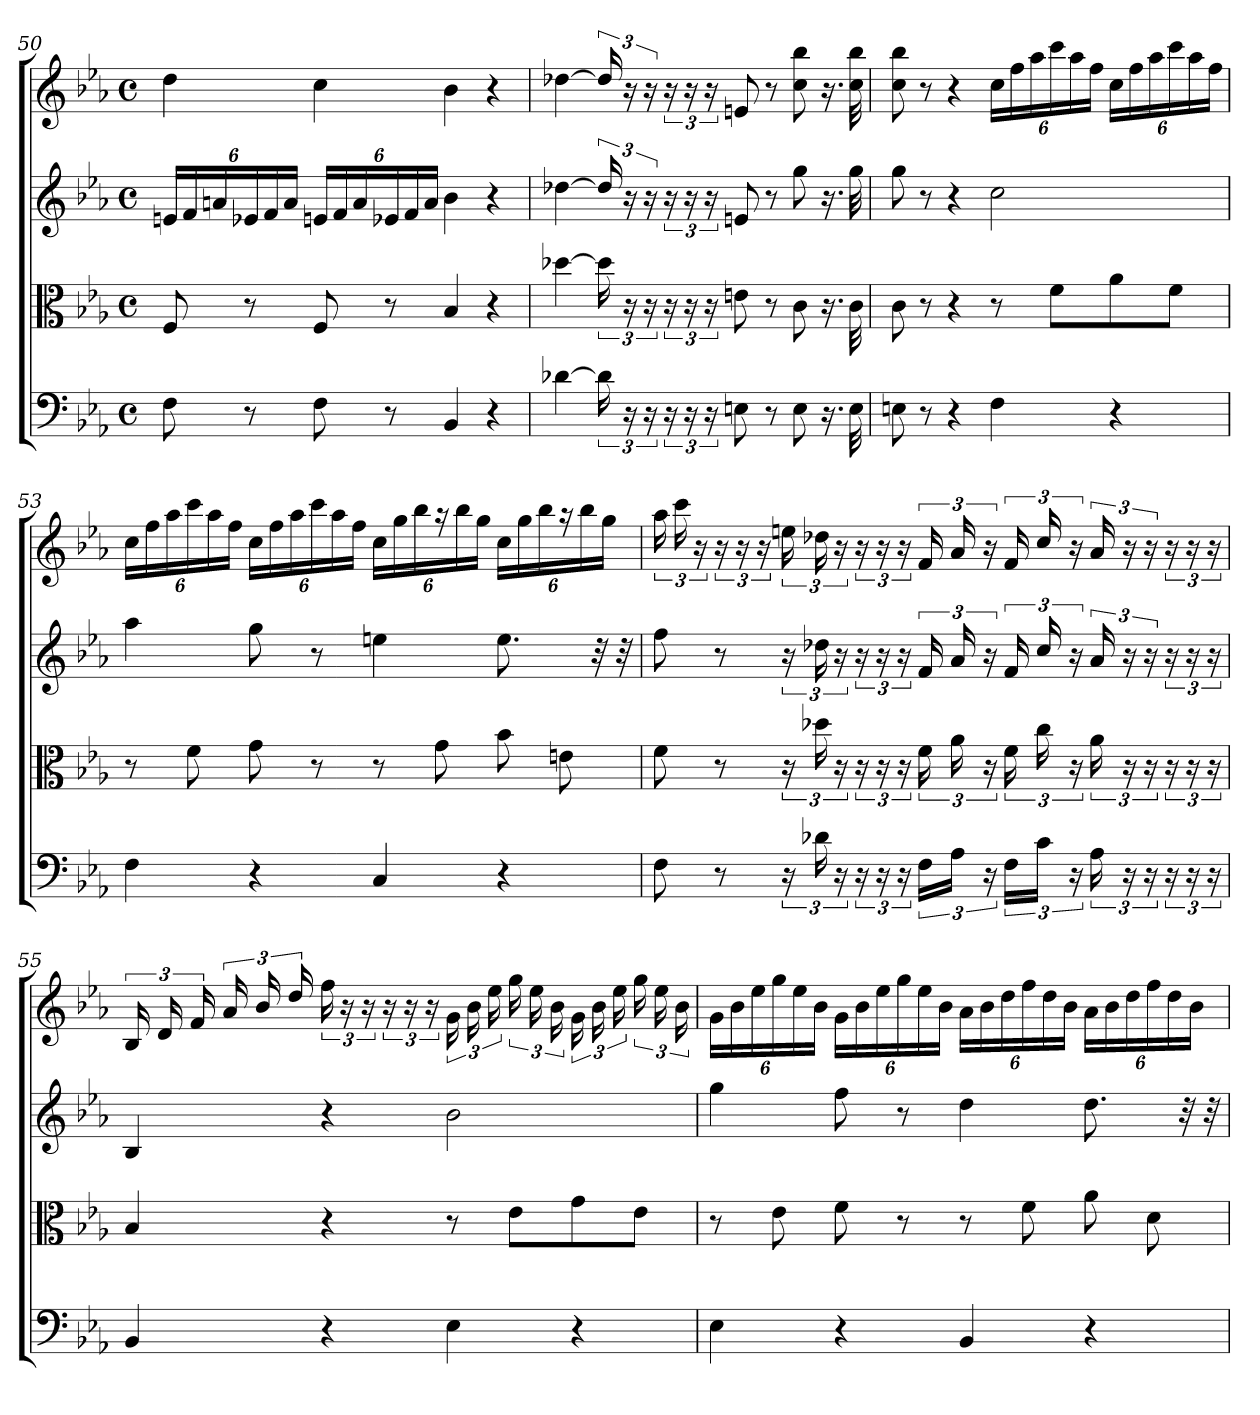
**kern	**kern	**kern	**kern
*part4	*part3	*part2	*part1
*staff4	*staff3	*staff2	*staff1
*clefF4	*clefC3	*clefG2	*clefG2
*k[b-e-a-]	*k[b-e-a-]	*k[b-e-a-]	*k[b-e-a-]
*c:	*c:	*c:	*c:
*M4/4	*M4/4	*M4/4	*M4/4
*met(c)	*met(c)	*met(c)	*met(c)
=50	=50	=50	=50
8F\	8F/	24en/LL	4dd\
.	.	24f/	.
.	.	24an/	.
8r	8r	24e-X/	.
.	.	24f/	.
.	.	24a/JJ	.
8F\	8F/	24en/LL	4cc\
.	.	24f/	.
.	.	24a/	.
8r	8r	24e-X/	.
.	.	24f/	.
.	.	24a/JJ	.
4BB-/	4B-/	4b-\	4b-\
4r	4r	4r	4r
=51	=51	=51	=51
[4d-X\	[4dd-X\	[4dd-X\	[4dd-X\
24d-\]	24dd-\]	24dd-/]	24dd-/]
24r	24r	24r	24r
24r	24r	24r	24r
24r	24r	24r	24r
24r	24r	24r	24r
24r	24r	24r	24r
8En\	8en\	8en/	8en/
8r	8r	8r	8r
8E\	8c\	8gg\	8cc\ 8bb-\
16.r	16.r	16.r	16.r
32E\	32c\	32gg\	32cc\ 32bb-\
=52	=52	=52	=52
8En\	8c\	8gg\	8cc\ 8bb-\
8r	8r	8r	8r
4r	4r	4r	4r
4F\	8r	2cc\	24cc\LL
.	.	.	24ff\
.	.	.	24aa-\
.	8f\L	.	24ccc\
.	.	.	24aa-\
.	.	.	24ff\JJ
4r	8a-\	.	24cc\LL
.	.	.	24ff\
.	.	.	24aa-\
.	8f\J	.	24ccc\
.	.	.	24aa-\
.	.	.	24ff\JJ
=53	=53	=53	=53
4F\	8r	4aa-\	24cc\LL
.	.	.	24ff\
.	.	.	24aa-\
.	8f\	.	24ccc\
.	.	.	24aa-\
.	.	.	24ff\JJ
4r	8g\	8gg\	24cc\LL
.	.	.	24ff\
.	.	.	24aa-\
.	8r	8r	24ccc\
.	.	.	24aa-\
.	.	.	24ff\JJ
4C/	8r	4een\	24cc\LL
.	.	.	24gg\
.	.	.	24bb-\
.	8g\	.	24r
.	.	.	24bb-\
.	.	.	24gg\JJ
4r	8b-\	8.ee\	24cc\LL
.	.	.	24gg\
.	.	.	24bb-\
.	8en\	.	24r
.	.	.	24bb-\
.	.	32r	.
.	.	.	24gg\JJ
.	.	32r	.
=54	=54	=54	=54
8F\	8f\	8ff\	24aa-\
.	.	.	24ccc\
.	.	.	24r
8r	8r	8r	24r
.	.	.	24r
.	.	.	24r
24r	24r	24r	24een\
24d-X\	24dd-X\	24dd-X\	24dd-X\
24r	24r	24r	24r
24r	24r	24r	24r
24r	24r	24r	24r
24r	24r	24r	24r
24F\LL	24f\	24f/	24f/
24A-\JJ	24a-\	24a-/	24a-/
24r	24r	24r	24r
24F\LL	24f\	24f/	24f/
24c\JJ	24cc\	24cc/	24cc/
24r	24r	24r	24r
24A-\	24a-\	24a-/	24a-/
24r	24r	24r	24r
24r	24r	24r	24r
24r	24r	24r	24r
24r	24r	24r	24r
24r	24r	24r	24r
=55	=55	=55	=55
4BB-/	4B-/	4B-/	24B-/
.	.	.	24d/
.	.	.	24f/
.	.	.	24a-/
.	.	.	24b-/
.	.	.	24dd/
4r	4r	4r	24ff\
.	.	.	24r
.	.	.	24r
.	.	.	24r
.	.	.	24r
.	.	.	24r
4E-\	8r	2b-\	24g\
.	.	.	24b-\
.	.	.	24ee-\
.	8e-\L	.	24gg\
.	.	.	24ee-\
.	.	.	24b-\
4r	8g\	.	24g\
.	.	.	24b-\
.	.	.	24ee-\
.	8e-\J	.	24gg\
.	.	.	24ee-\
.	.	.	24b-\
=56	=56	=56	=56
4E-\	8r	4gg\	24g\LL
.	.	.	24b-\
.	.	.	24ee-\
.	8e-\	.	24gg\
.	.	.	24ee-\
.	.	.	24b-\JJ
4r	8f\	8ff\	24g\LL
.	.	.	24b-\
.	.	.	24ee-\
.	8r	8r	24gg\
.	.	.	24ee-\
.	.	.	24b-\JJ
4BB-/	8r	4dd\	24a-\LL
.	.	.	24b-\
.	.	.	24dd\
.	8f\	.	24ff\
.	.	.	24dd\
.	.	.	24b-\JJ
4r	8a-\	8.dd\	24a-\LL
.	.	.	24b-\
.	.	.	24dd\
.	8d\	.	24ff\
.	.	.	24dd\
.	.	32r	.
.	.	.	24b-\JJ
.	.	32r	.
=	=	=	=
*-	*-	*-	*-
